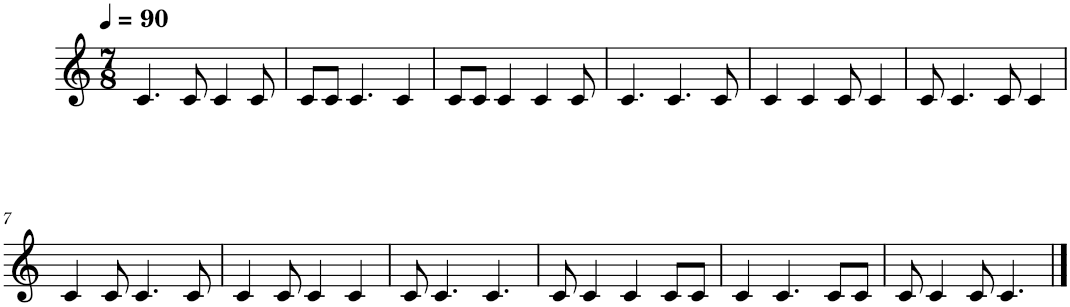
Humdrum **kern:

**kern
*part1
*staff1
*I"Piano
*I'Pno.
*clefG2
*k[]
*M7/8
*MM90
=1
4.c/
8c/
4c/
8c/
=2
8c/L
8c/J
4.c/
4c/
=3
8c/L
8c/J
4c/
4c/
8c/
=4
4.c/
4.c/
8c/
=5
4c/
4c/
8c/
4c/
=6
8c/
4.c/
8c/
4c/
!!LO:LB:g=z
=7
4c/
8c/
4.c/
8c/
=8
4c/
8c/
4c/
4c/
=9
8c/
4.c/
4.c/
=10
8c/
4c/
4c/
8c/L
8c/J
=11
4c/
4.c/
8c/L
8c/J
=12
8c/
4c/
8c/
4.c/
==
*-
